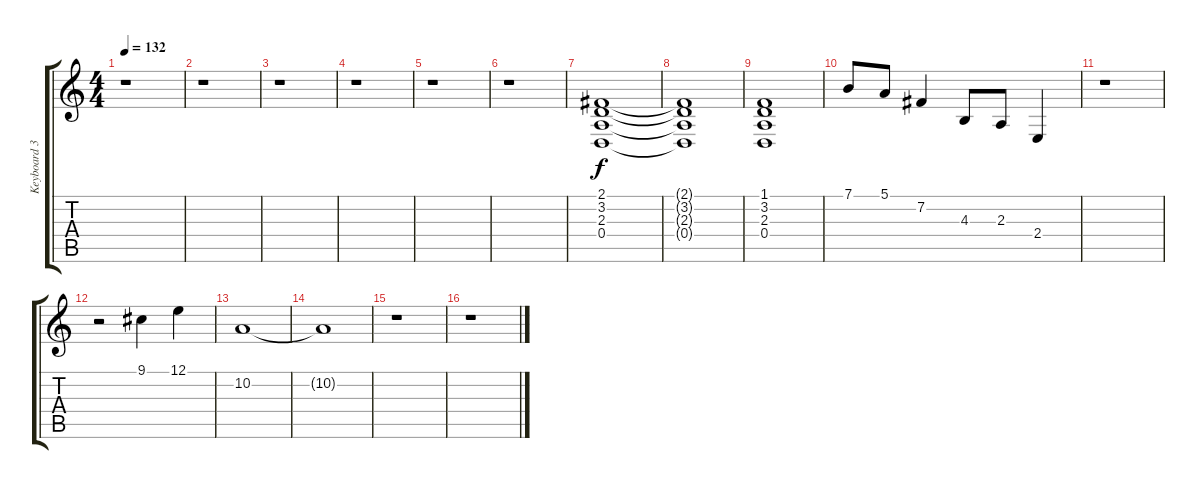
\track ("Keyboard 3" "Keyboard 3") {instrument honkytonkpiano}
\staff {score tabs}
\tuning (E4 B3 G3 D3 A2 E2) {hide}
\ts (4 4)
\tempo 132
\clef g2
\ks c
r.1{dy f} |
r.1 |
r.1 |
r.1 |
r.1 |
r.1 |
(2.1 3.2 2.3 0.4).1 |
(2.1{t} 3.2{t} 2.3{t} 0.4{t}).1 |
(1.1 3.2 2.3 0.4).1 |
7.1.8 5.1.8 7.2.4 4.3.8 2.3.8 2.4.4 |
r.1 |
r.2 9.1.4 12.1.4 |
10.2.1 |
10.2{t}.1 |
r.1 |
r.1
